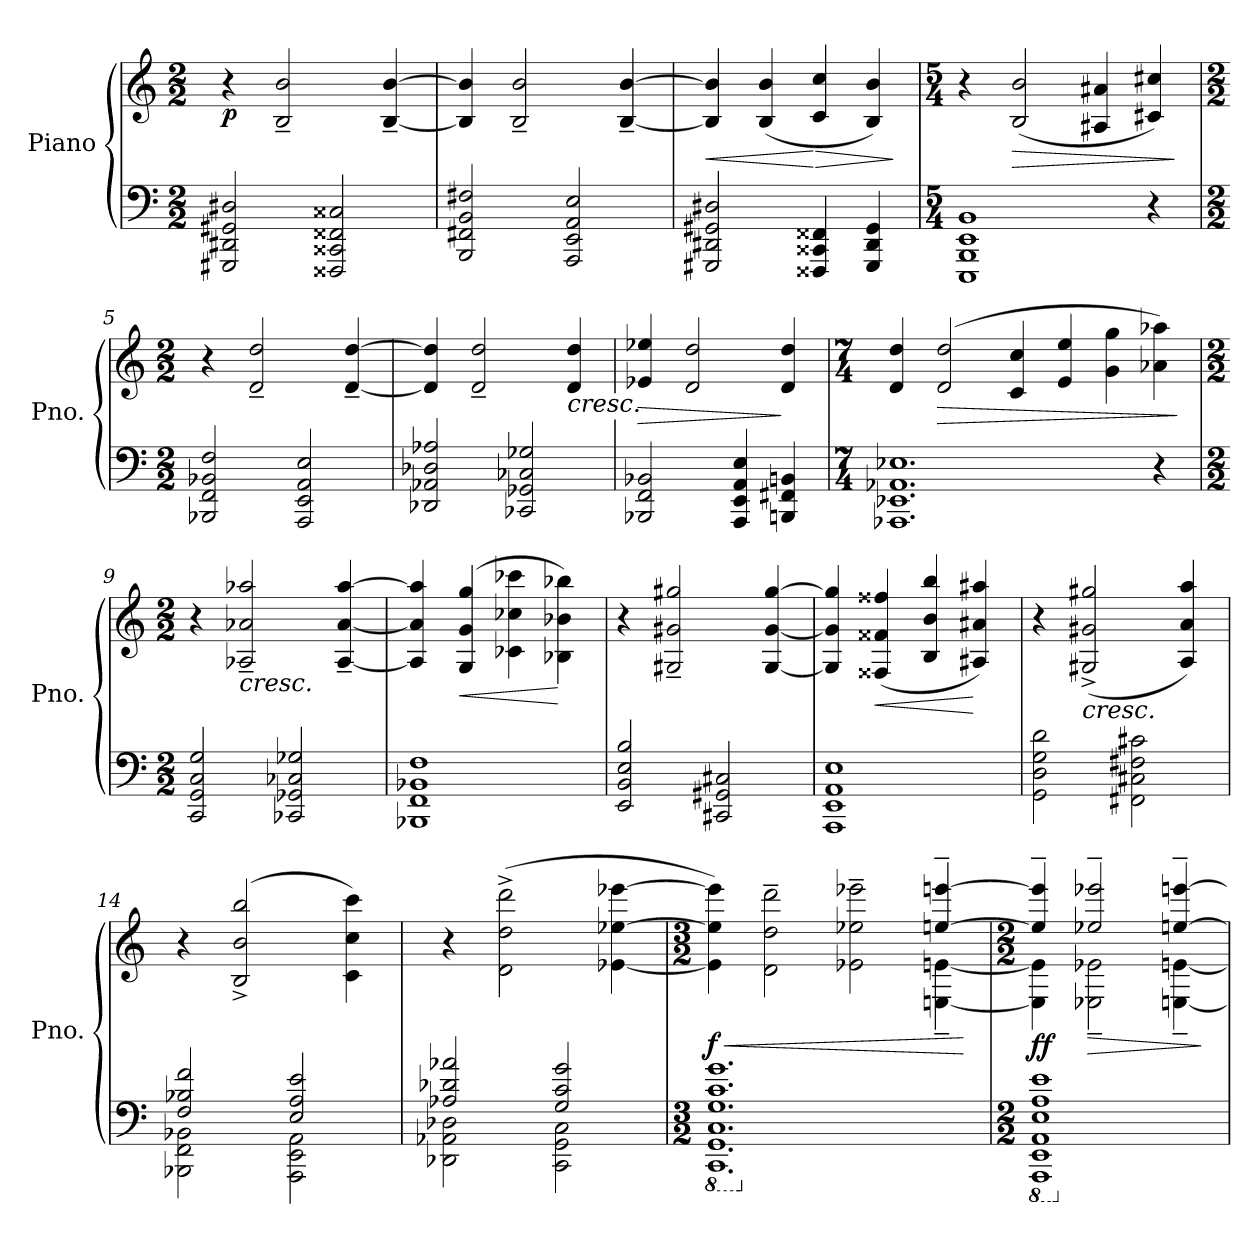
**kern	**kern	**dynam
*part1	*part1	*part1
*staff2	*staff1	*staff1/2
*I"Piano	*	*
*I'Pno.	*	*
*clefF4	*clefG2	*
*k[]	*k[]	*
*M2/2	*M2/2	*
=1	=1	=1
!	!	!LO:DY:b
2GGG#X/ 2DD#X/ 2GG#X/ 2D#X/	4r	p
*	*MM100	*
.	2B/~ 2b/~	.
2FFF##X/ 2CC##X/ 2FF##X/ 2C##X/	.	.
.	[4B/~ [4b/~	.
=2	=2	=2
2BBB/ 2FF#X/ 2BB/ 2F#X/	4B/] 4b/]	.
.	2B/~ 2b/~	.
2AAA/ 2EE/ 2AA/ 2E/	.	.
.	[4B/~ [4b/~	.
=3	=3	=3
!	!	!LO:HP:b
2GGG#X/ 2DD#X/ 2GG#X/ 2D#X/	4B/] 4b/]	<
.	(>4B/ 4b/	.
!	!	!LO:HP:n=1:b
4FFF##X/ 4CC##X/ 4FF##X/	4c/ 4cc/	[ >
4GGG#/ 4DD#/ 4GG#/	4B/ 4b/)	.
.	.	]
=4	=4	=4
*M5/4	*M5/4	*
1EEE 1BBB 1EE 1BB	4r	.
!	!	!LO:HP:b
.	(>2B/ 2b/	>
.	4A#X/ 4a#X/	.
4r	4c#X/ 4cc#X/)	.
.	.	]
=5	=5	=5
*M2/2	*M2/2	*
2BBB-X/ 2FF/ 2BB-X/ 2F/	4r	.
.	2d/~ 2dd/~	.
2AAA/ 2EE/ 2AA/ 2E/	.	.
.	[4d/~ [4dd/~	.
=6	=6	=6
2DD-X/ 2AA-X/ 2D-X/ 2A-X/	4d/] 4dd/]	.
.	2d/~ 2dd/~	.
2CC-X/ 2GG-X/ 2C-X/ 2G-X/	.	.
!	!	!LO:HP:b
.	4d/ 4dd/	<
!!LO:LB:g=z
=7	=7	=7
!	!	!LO:HP:b
2BBB-X/ 2FF/ 2BB-X/	4e-X/ 4ee-X/	>
.	2d/ 2dd/	[
4AAA/ 4EE/ 4AA/ 4E/	.	.
4BBBn/ 4FF#X/ 4BBn/	4d/ 4dd/	]
=8	=8	=8
*M7/4	*M7/4	*
1.AAA-X 1.EE-X 1.AA-X 1.E-X	4d/ 4dd/	.
!	!	!LO:HP:b
.	(>2d/ 2dd/	>
.	4c/ 4cc/	.
.	4e/ 4ee/	.
.	4g\ 4gg\	.
4r	4a-X\ 4aa-X\)	.
.	.	]
=9	=9	=9
*M2/2	*M2/2	*
2CC/ 2GG/ 2C/ 2G/	4r	.
!	!	!LO:HP:b
.	2A-X/~ 2a-X/~ 2aa-X/~	<
2CC-X/ 2GG-X/ 2C-X/ 2G-X/	.	.
.	[4A-/~ [4a-/~ [4aa-/~	.
=10	=10	=10
1BBB-X 1FF 1BB-X 1F	4A-/] 4a-/] 4aa-/]	.
!	!	!LO:HP:b
.	(>4G/ 4g/ 4gg/	<
.	4c-X\ 4cc-X\ 4ccc-X\	.
.	4B-X\ 4b-X\ 4bb-X\)	[
=11	=11	=11
2EE/ 2BB/ 2E/ 2B/	4r	.
.	2G#X/~ 2g#X/~ 2gg#X/~	.
2CC#X/ 2GG#X/ 2C#X/	.	.
.	[4G#/ [4g#/ [4gg#/	.
!!LO:LB:g=z
=12	=12	=12
1AAA 1EE 1AA 1E	4G#/] 4g#/] 4gg#/]	.
!	!	!LO:HP:b
.	(<4F##X/ 4f##X/ 4ff##X/	<
.	4B/ 4b/ 4bb/	.
.	4A#X/ 4a#X/ 4aa#X/)	[
.	.	[
=13	=13	=13
2GG\ 2D\ 2G\ 2d\	4r	.
!	!LO:TX:b:i:t=cresc.	!
.	(>2G#X/^ 2g#X/^ 2gg#X/^	.
2FF#X\ 2C#X\ 2F#X\ 2c#X\	.	.
.	4A/ 4a/ 4aa/)	.
=14	=14	=14
*^	*	*
2F/ 2B-X/ 2f/	2BBB-X\ 2FF\ 2BB-X\	4r	.
.	.	(>2B/^ 2b/^ 2bb/^	.
2E/ 2A/ 2e/	2AAA\ 2EE\ 2AA\	.	.
.	.	4c\ 4cc\ 4ccc\)	.
=15	=15	=15	=15
2A-X/ 2d-X/ 2a-X/	2DD-X\ 2AA-X\ 2D-X\	4r	.
.	.	(>2d\^ 2dd\^ 2ddd\^	.
2G/ 2c/ 2g/	2CC\ 2GG\ 2C\	.	.
.	.	[4e-X\ [4ee-X\ [4eee-X\	.
=16	=16	=16	=16
*M3/2	*	*M3/2	*
*8ba	*	*	*
!	!	!	!LO:HP:b
*	*	*^	*
!	!	!	!	!LO:DY:n=1:b
1.GG 1.C 1.G	1.CCC 1.GGG 1.CC	4e-\] 4ee-\] 4eee-\])	4ryy	< f
*	*	*v	*v	*
.	.	2d\~ 2dd\~ 2ddd\~	.
.	.	2e-X\~ 2ee-X\~ 2eee-X\~	.
*	*	*^	*
.	.	[4een/~ [4eeen/~	[4En\~ [4en\~	.
*v	*v	*	*	*
*	*v	*v	*
.	.	[
=17	=17	=17
*M2/2	*M2/2	*
*X8ba	*	*
*8ba	*	*
*^	*^	*
!	!	!	!	!LO:DY:b
1EE 1AA 1E	1AAAA 1EEE 1AAA	4ee/]~ 4eee/]~	4E\] 4e\]	ff
!	!	!	!	!LO:HP:b
.	.	2ee-X/~ 2eee-X/~	2E-X\~ 2e-X\~	>
.	.	[4een/~ [4eeen/~	[4En\~ [4en\~	.
*v	*v	*	*	*
*	*v	*v	*
.	.	]
*X8ba	*	*
=	=	=
*-	*-	*-
